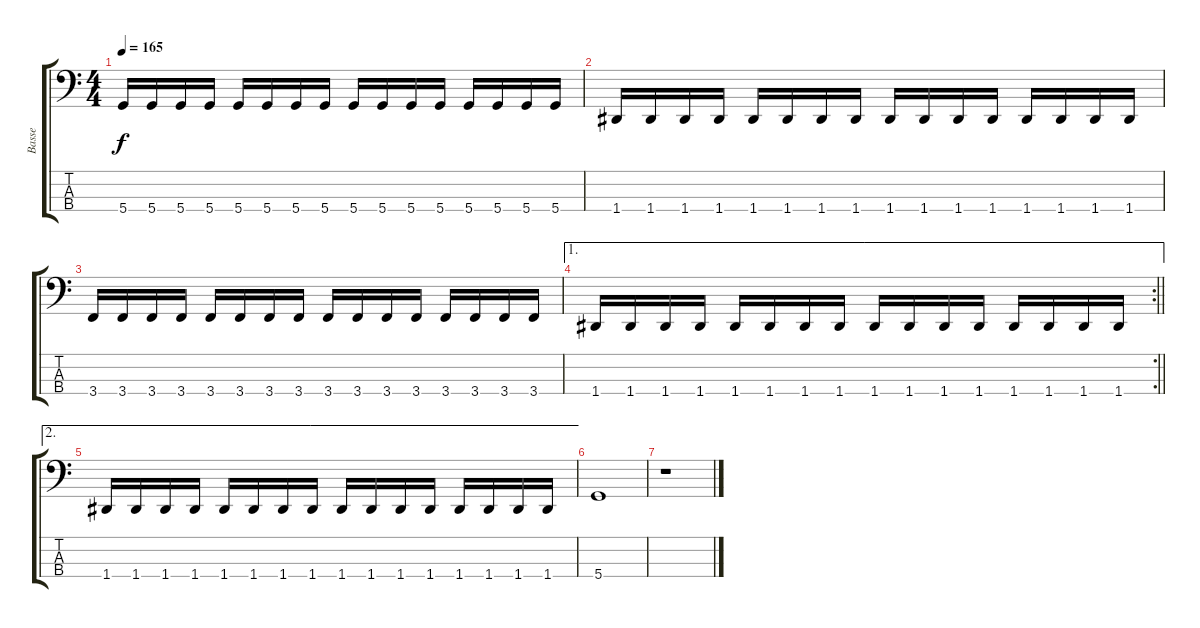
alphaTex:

\track ("Basse" "Basse") {instrument electricbassfinger}
\staff {score tabs}
\tuning (F2 C2 G1 D1) {hide}
\ts (4 4)
\tempo 165
\clef f4
\ks c
5.4.16{dy f} 5.4.16 5.4.16 5.4.16 5.4.16 5.4.16 5.4.16 5.4.16 5.4.16 5.4.16 5.4.16 5.4.16 5.4.16 5.4.16 5.4.16 5.4.16 |
1.4.16 1.4.16 1.4.16 1.4.16 1.4.16 1.4.16 1.4.16 1.4.16 1.4.16 1.4.16 1.4.16 1.4.16 1.4.16 1.4.16 1.4.16 1.4.16 |
3.4.16 3.4.16 3.4.16 3.4.16 3.4.16 3.4.16 3.4.16 3.4.16 3.4.16 3.4.16 3.4.16 3.4.16 3.4.16 3.4.16 3.4.16 3.4.16 |
\ae 1
\rc 2
\barLineRight lightlight
1.4.16 1.4.16 1.4.16 1.4.16 1.4.16 1.4.16 1.4.16 1.4.16 1.4.16 1.4.16 1.4.16 1.4.16 1.4.16 1.4.16 1.4.16 1.4.16 |
\ae 2
1.4.16 1.4.16 1.4.16 1.4.16 1.4.16 1.4.16 1.4.16 1.4.16 1.4.16 1.4.16 1.4.16 1.4.16 1.4.16 1.4.16 1.4.16 1.4.16 |
5.4.1 |
r.1
